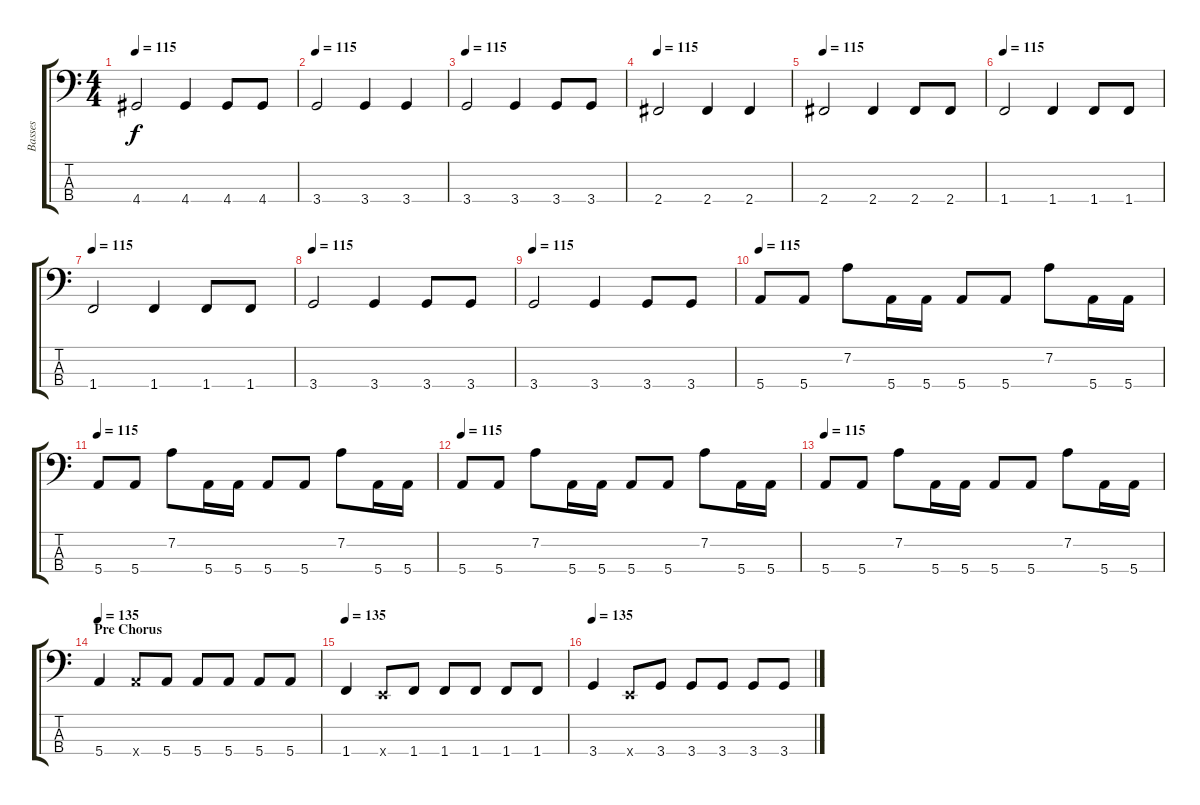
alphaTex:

\track ("Basses" "Basses") {instrument electricbassfinger}
\staff {score tabs}
\tuning (G2 D2 A1 E1) {hide}
\ts (4 4)
\tempo 115
\clef f4
\ks c
4.4.2{dy f} 4.4.4 4.4.8 4.4.8 |
\tempo 115
3.4.2 3.4.4 3.4.4 |
\tempo 115
3.4.2 3.4.4 3.4.8 3.4.8 |
\tempo 115
2.4.2 2.4.4 2.4.4 |
\tempo 115
2.4.2 2.4.4 2.4.8 2.4.8 |
\tempo 115
1.4.2 1.4.4 1.4.8 1.4.8 |
\tempo 115
1.4.2 1.4.4 1.4.8 1.4.8 |
\tempo 115
3.4.2 3.4.4 3.4.8 3.4.8 |
\tempo 115
3.4.2 3.4.4 3.4.8 3.4.8 |
\tempo 115
5.4.8 5.4.8 7.2.8 5.4.16 5.4.16 5.4.8 5.4.8 7.2.8 5.4.16 5.4.16 |
\tempo 115
5.4.8 5.4.8 7.2.8 5.4.16 5.4.16 5.4.8 5.4.8 7.2.8 5.4.16 5.4.16 |
\tempo 115
5.4.8 5.4.8 7.2.8 5.4.16 5.4.16 5.4.8 5.4.8 7.2.8 5.4.16 5.4.16 |
\tempo 115
5.4.8 5.4.8 7.2.8 5.4.16 5.4.16 5.4.8 5.4.8 7.2.8 5.4.16 5.4.16 |
\section ("" "Pre Chorus")
\tempo 135
5.4.4 5.4{x}.8 5.4.8 5.4.8 5.4.8 5.4.8 5.4.8 |
\tempo 135
1.4.4 0.4{x}.8 1.4.8 1.4.8 1.4.8 1.4.8 1.4.8 |
\tempo 135
3.4.4 0.4{x}.8 3.4.8 3.4.8 3.4.8 3.4.8 3.4.8
